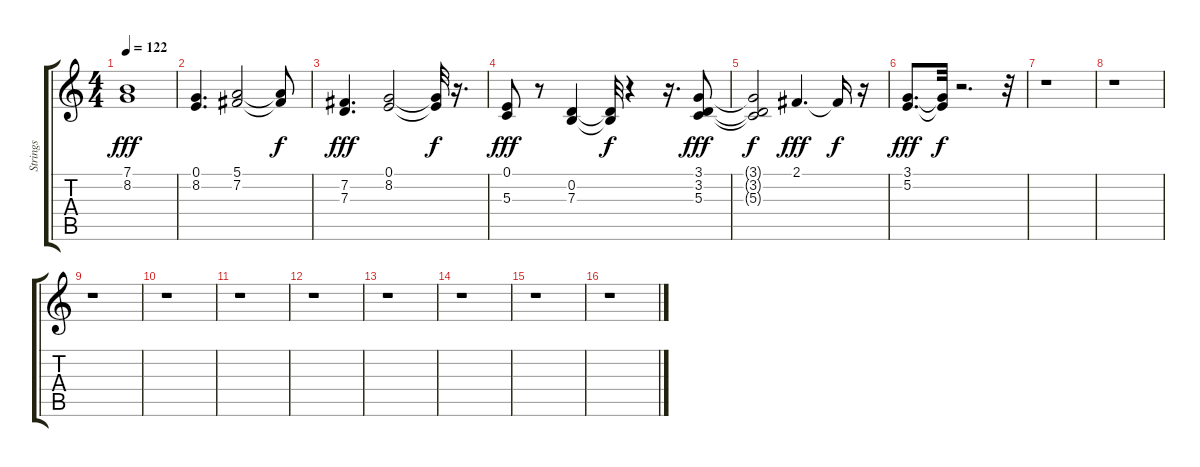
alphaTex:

\track ("Strings" "Strings") {instrument stringensemble1}
\staff {score tabs}
\tuning (E4 B3 G3 D3 A2 E2) {hide}
\ts (4 4)
\tempo 122
\clef g2
\ks c
(7.1 8.2).1{dy fff} |
(0.1 8.2).4{d} (5.1 7.2).2 (5.1{t} 7.2{t}).8{dy f} |
(7.2 7.3).4{d dy fff} (0.1 8.2).2 (0.1{t} 8.2{t}).32{dy f} r.16{d} |
(0.1 5.3).8{dy fff} r.8 (0.2 7.3).4 (0.2{t} 7.3{t}).32{dy f} r.4 r.16{d} (3.1 3.2 5.3).8{dy fff} |
(3.1{t} 3.2{t} 5.3{t}).2{dy f} 2.1.4{d dy fff} 2.1{t}.16{dy f} r.16 |
(3.1 5.2).8{d dy fff} (3.1{t} 5.2{t}).32{dy f} r.2{d} r.32 |
r.1 |
r.1 |
r.1 |
r.1 |
r.1 |
r.1 |
r.1 |
r.1 |
r.1 |
r.1
